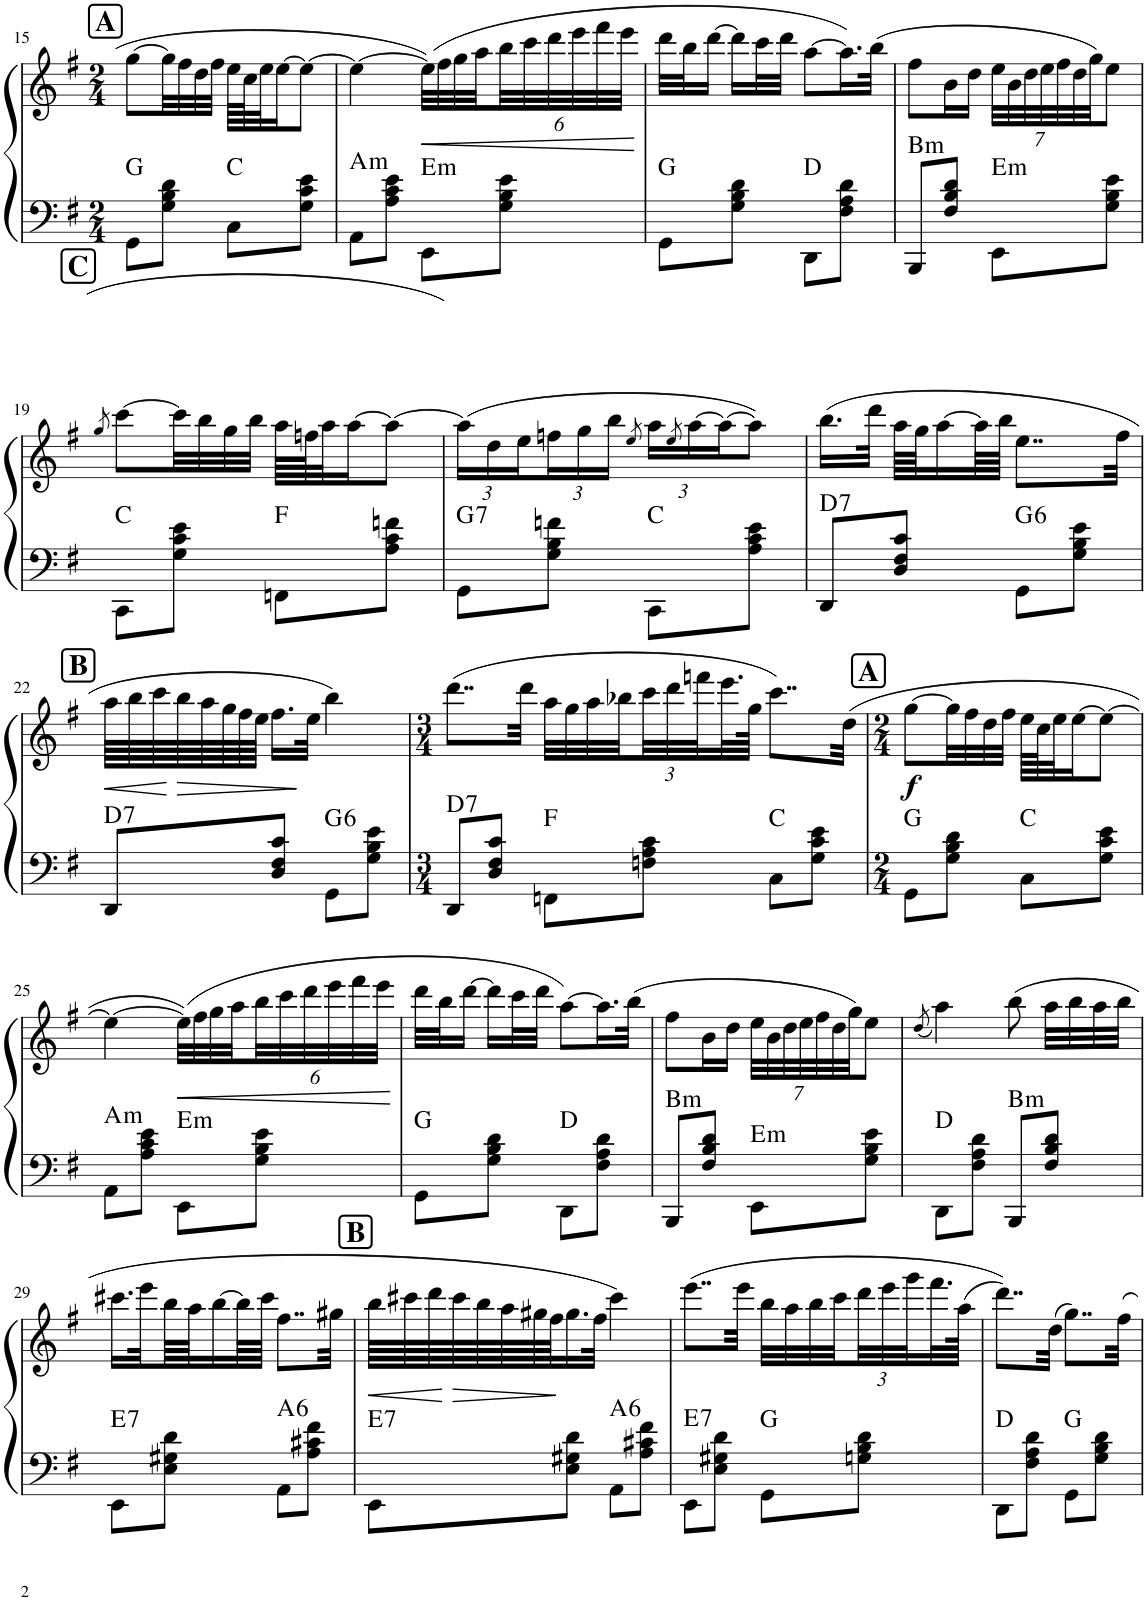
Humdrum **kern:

**kern	**kern	**dynam	**harte
*part1	*part1	*part1	*part1
*staff2	*staff1	*staff1/2	*
*I"Piano	*	*	*
*I'Pno.	*	*	*
!!LO:PB:g=z
*clefF4	*clefG2	*	*
*k[f#]	*k[f#]	*	*
*M2/4	*M2/4	*	*
!!LO:REH:place=s1:a:B:cj:fs=14:t=A
=15	=15	=15	=15
!	!	!	!LO:H:kt=N.C.
8GG\L	[8gg\L	.	N
8G\ 8B\ 8d\J	32gg\LL]	.	.
.	32ff#\	.	.
.	32dd\	.	.
.	32ff#\JJJ	.	.
!	!	!	!LO:H:kt=N.C.
8C\L	64ee\LLLL	.	N
.	64cc\J	.	.
.	32ee\J	.	.
.	[16ee\J	.	.
8G\ 8c\ 8e\J	8ee\J_	.	.
=16	=16	=16	=16
!	!	!	!LO:H:kt=m
8AA\L	4ee\_	.	A:min
8A\ 8c\ 8e\J	.	.	.
!	!	!LO:HP:b	!LO:H:kt=m
8EE\L	(32ee\LLL]	<	E:min
.	32ff#\	.	.
.	32gg\	.	.
.	32aa\	.	.
*	*Xbrackettup	*	*
8G\ 8B\ 8e\J	48bb\	.	.
.	48ccc\	.	.
.	48ddd\	.	.
.	48eee\	.	.
.	48fff#\	.	.
.	48eee\JJJ	.	.
.	.	[	.
=17	=17	=17	=17
!	!	!	!LO:H:kt=N.C.
8GG\L	32ddd\LLL	.	N
.	32bb\J	.	.
.	[16ddd\JJ	.	.
8G\ 8B\ 8d\J	16ddd\LL]	.	.
.	32ccc\L	.	.
.	32ddd\JJJ	.	.
!	!	!	!LO:H:kt=N.C.
8DD\L	[8aa\L	.	N
8F#\ 8A\ 8d\J	16.aa\L])	.	.
.	(32bb\JJk	.	.
=18	=18	=18	=18
!	!	!	!LO:H:kt=m
8BBB/L	8ff#\L	.	B:min
8F#/ 8B/ 8d/J	16b\L	.	.
.	16dd\JJ	.	.
!	!	!	!LO:H:kt=m
8EE\L	56ee\LLL	.	E:min
.	56b\	.	.
.	56dd\	.	.
.	56ee\	.	.
.	56ff#\	.	.
.	56dd\	.	.
.	56gg\JJ)	.	.
8G\ 8B\ 8e\J	8ee\J	.	.
!!LO:LB:g=z
!!LO:REH:place=s1:a:B:cj:fs=14:t=C
=19	=19	=19	=19
.	(8qgg/	.	.
!	!	!	!LO:H:kt=N.C.
8CC\L	[8ccc\L	.	N
8G\ 8c\ 8e\J	32ccc\LL]	.	.
.	32bb\	.	.
.	32gg\	.	.
.	32bb\JJJ	.	.
!	!	!	!LO:H:kt=N.C.
8FFn\L	64aa\LLLL	.	N
.	64ffn\J	.	.
.	32aa\J	.	.
.	[16aa\J	.	.
8A\ 8c\ 8fn\J	8aa\J_	.	.
=20	=20	=20	=20
!	!	!	!LO:H:kt=7
8GG\L	(24aa\LL])	.	G:7
.	24dd\	.	.
.	24ee\	.	.
8G\ 8B\ 8fn\J	24ffn\	.	.
.	24gg\	.	.
.	24bb\JJ	.	.
.	8qee/	.	.
!	!	!	!LO:H:kt=N.C.
8CC\L	24aa\LL	.	N
.	8qee/	.	.
.	[24aa\	.	.
.	24aa\J_	.	.
8A\ 8c\ 8e\J	8aa\J])	.	.
=21	=21	=21	=21
!	!	!	!LO:H:kt=7
8DD/L	(16.bb\LL	.	D:7
.	32ddd\JJk	.	.
8D/ 8F#/ 8c/J	64aa\LLLL	.	.
.	64gg\JJ	.	.
.	[16aa\	.	.
.	64aa\LL]	.	.
.	64bb\JJJJ	.	.
!	!	!	!LO:H:kt=6
8GG\L	8..ee\L	.	G:maj6
8G\ 8B\ 8e\J	.	.	.
.	32ff#\Jkk	.	.
!!LO:LB:g=z
!!LO:REH:place=s1:a:B:cj:fs=14:t=B
=22	=22	=22	=22
!	!	!LO:HP:b	!LO:H:kt=7
8DD/L	64aa\LLLL	<	D:7
.	64bb\	.	.
.	64ccc\	.	.
!	!	!LO:HP:n=1:b	!
.	64bb\	[ >	.
.	64aa\	.	.
.	64gg\	.	.
.	64ff#\	.	.
.	64ee\JJJJ	.	.
8D/ 8F#/ 8c/J	16.ff#\LL	.	.
.	32ee\JJk	]	.
!	!	!	!LO:H:kt=6
8GG\L	4bb\)	.	G:maj6
8G\ 8B\ 8e\J	.	.	.
=23	=23	=23	=23
*M3/4	*M3/4	*	*
!	!	!	!LO:H:kt=7
8DD/L	(8..ddd\L	.	D:7
8D/ 8F#/ 8c/J	.	.	.
.	32ddd\Jkk	.	.
!	!	!	!LO:H:kt=N.C.
8FFn\L	32aa\LLL	.	N
.	32gg\	.	.
.	32aa\	.	.
.	32bb-X\	.	.
8Fn\ 8A\ 8c\J	48ccc\	.	.
.	48ddd\	.	.
.	48fffn\	.	.
.	32.eee\	.	.
.	64gg\JJJk	.	.
!	!	!	!LO:H:kt=N.C.
8C\L	8..ccc\L)	.	N
8G\ 8c\ 8e\J	.	.	.
.	(32dd\Jkk	.	.
!!LO:REH:place=s1:a:B:cj:fs=14:t=A
=24	=24	=24	=24
*M2/4	*M2/4	*	*
!	!	!LO:DY:b	!LO:H:kt=N.C.
8GG\L	[8gg\L	f	N
8G\ 8B\ 8d\J	32gg\LL]	.	.
.	32ff#\	.	.
.	32dd\	.	.
.	32ff#\JJJ	.	.
!	!	!	!LO:H:kt=N.C.
8C\L	64ee\LLLL	.	N
.	64cc\J	.	.
.	32ee\J	.	.
.	[16ee\J	.	.
8G\ 8c\ 8e\J	8ee\J_	.	.
!!LO:LB:g=z
=25	=25	=25	=25
!	!	!	!LO:H:kt=m
8AA\L	4ee\_	.	A:min
8A\ 8c\ 8e\J	.	.	.
!	!	!LO:HP:b	!LO:H:kt=m
8EE\L	(32ee\LLL])	<	E:min
.	32ff#\	.	.
.	32gg\	.	.
.	32aa\	.	.
8G\ 8B\ 8e\J	48bb\	.	.
.	48ccc\	.	.
.	48ddd\	.	.
.	48eee\	.	.
.	48fff#\	.	.
.	48eee\JJJ	.	.
.	.	[	.
=26	=26	=26	=26
!	!	!	!LO:H:kt=N.C.
8GG\L	32ddd\LLL	.	N
.	32bb\J	.	.
.	[16ddd\JJ	.	.
8G\ 8B\ 8d\J	16ddd\LL]	.	.
.	32ccc\L	.	.
.	32ddd\JJJ	.	.
!	!	!	!LO:H:kt=N.C.
8DD\L	[8aa\L)	.	N
8F#\ 8A\ 8d\J	16.aa\L]	.	.
.	(32bb\JJk	.	.
=27	=27	=27	=27
!	!	!	!LO:H:kt=m
8BBB/L	8ff#\L	.	B:min
8F#/ 8B/ 8d/J	16b\L	.	.
.	16dd\JJ	.	.
!	!	!	!LO:H:kt=m
8EE\L	56ee\LLL	.	E:min
.	56b\	.	.
.	56dd\	.	.
.	56ee\	.	.
.	56ff#\	.	.
.	56dd\	.	.
.	56gg\JJ)	.	.
8G\ 8B\ 8e\J	8ee\J	.	.
=28	=28	=28	=28
.	(8qdd/	.	.
8DD\L	4aa\)	.	D:maj
8F#\ 8A\ 8d\J	.	.	.
!	!	!	!LO:H:kt=m
8BBB/L	(8bb\	.	B:min
8F#/ 8B/ 8d/J	32aa\LLL	.	.
.	32bb\	.	.
.	32aa\	.	.
.	32bb\JJJ	.	.
!!LO:LB:g=z
=29	=29	=29	=29
!	!	!	!LO:H:kt=7
8EE\L	16.ccc#X\LL	.	E:7
.	32eee\L	.	.
8E\ 8G#X\ 8d\J	64bb\L	.	.
.	64aa\JJ	.	.
.	[16bb\	.	.
.	64bb\LL]	.	.
.	64ccc#\JJJJ	.	.
!	!	!	!LO:H:kt=6
8AA\L	8..ff#\L	.	A:maj6
8A\ 8c#X\ 8f#\J	.	.	.
.	32gg#X\Jkk	.	.
!!LO:REH:place=s1:a:B:cj:fs=14:t=B
=30	=30	=30	=30
!	!	!LO:HP:b	!LO:H:kt=7
8EE\L	64bb\LLLL	<	E:7
.	64ccc#X\	.	.
.	64ddd\	.	.
!	!	!LO:HP:n=1:b	!
.	64ccc#\	[ >	.
.	64bb\	.	.
.	64aa\	.	.
.	64gg#X\	.	.
.	64ff#\JJ	.	.
8E\ 8G#X\ 8d\J	16.gg#\	]	.
.	32ff#\JJk	.	.
!	!	!	!LO:H:kt=6
8AA\L	4ccc#\)	.	A:maj6
8A\ 8c#X\ 8f#\J	.	.	.
=31	=31	=31	=31
!	!	!	!LO:H:kt=7
8EE\L	(8..eee\L	.	E:7
8E\ 8G#X\ 8d\J	.	.	.
.	32eee\Jkk	.	.
8GG\L	32bb\LLL	.	G:maj
.	32aa\	.	.
.	32bb\	.	.
.	32ccc\	.	.
8Gn\ 8B\ 8d\J	48ddd\	.	.
.	48eee\	.	.
.	48ggg\	.	.
.	32.fff#\	.	.
.	(64aa\JJJk	.	.
=32	=32	=32	=32
8DD\L	8..ddd\L))	.	D:maj
8F#\ 8A\ 8d\J	.	.	.
.	(32dd\Jkk	.	.
8GG\L	8..gg\L)	.	G:maj
8G\ 8B\ 8d\J	.	.	.
.	32ff#\Jkk	.	.
=	=	=	=
*-	*-	*-	*-
